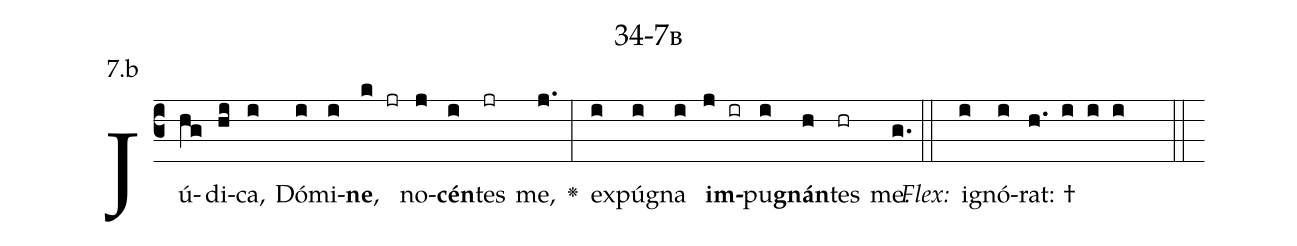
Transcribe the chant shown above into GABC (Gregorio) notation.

name: 34-7b;
annotation: 7.b;
%%
(c3)Jú(hg)di(hi)ca,(i) Dó(i)mi(i)<b>ne</b>,(k jr) no(j)<b>cén</b>(i)tes(jr) me,(j.) <v>\greheightstar</v>(:) ex(i)pú(i)gna(i) <b>im</b>(j ir)pu(i)<b>gnán</b>(h)tes(hr) me.(g.) (::)
<i>Flex:</i>()  i(i)gnó(i)rat: †(h. i i i  ::)

%E(i) u(i) o(j) u(i) a(h) e.(g.) (::)
